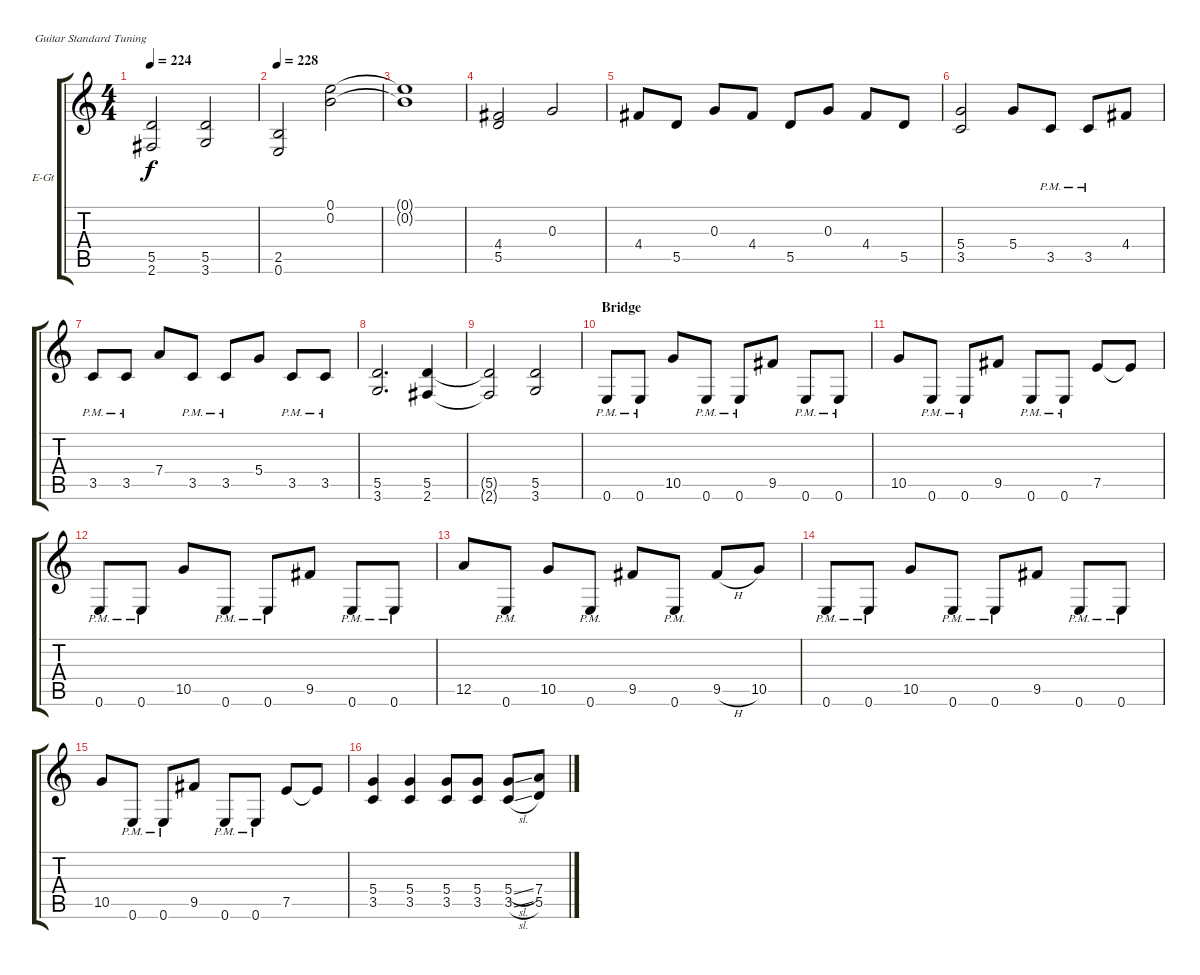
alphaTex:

\bracketExtendMode groupsimilarinstruments
\firstSystemTrackNameOrientation horizontal
\otherSystemsTrackNameOrientation horizontal
\track ("Electric Guitar 1" "E-Gt") {instrument distortionguitar}
\staff {score tabs}
\tuning (E4 B3 G3 D3 A2 E2)
\ts (4 4)
\tempo 224
\clef g2
\ks c
(5.5{t} 2.6{t}).2{dy f} (5.5 3.6).2 |
\tempo 228
(2.5 0.6).2 (0.1 0.2).2 |
(0.1{t} 0.2{t}).1 |
(4.4 5.5).2 0.3.2 |
4.4.8 5.5.8 0.3.8 4.4.8 5.5.8 0.3.8 4.4.8 5.5.8 |
(5.4 3.5).2 5.4.8 3.5{pm}.8 3.5{pm}.8 4.4.8 |
3.5{pm}.8 3.5{pm}.8 7.4.8 3.5{pm}.8 3.5{pm}.8 5.4.8 3.5{pm}.8 3.5{pm}.8 |
(5.5 3.6).2{d} (5.5 2.6).4 |
(5.5{t} 2.6{t}).2 (5.5 3.6).2 |
\section ("" "Bridge")
0.6{pm}.8 0.6{pm}.8 10.5.8 0.6{pm}.8 0.6{pm}.8 9.5.8 0.6{pm}.8 0.6{pm}.8 |
10.5.8 0.6{pm}.8 0.6{pm}.8 9.5.8 0.6{pm}.8 0.6{pm}.8 7.5.8 7.5{t}.8 |
0.6{pm}.8 0.6{pm}.8 10.5.8 0.6{pm}.8 0.6{pm}.8 9.5.8 0.6{pm}.8 0.6{pm}.8 |
12.5.8 0.6{pm}.8 10.5.8 0.6{pm}.8 9.5.8 0.6{pm}.8 9.5{h}.8 10.5.8 |
0.6{pm}.8 0.6{pm}.8 10.5.8 0.6{pm}.8 0.6{pm}.8 9.5.8 0.6{pm}.8 0.6{pm}.8 |
10.5.8 0.6{pm}.8 0.6{pm}.8 9.5.8 0.6{pm}.8 0.6{pm}.8 7.5.8 7.5{t}.8 |
(5.4 3.5).4 (5.4 3.5).4 (5.4 3.5).8 (5.4 3.5).8 (5.4{sl} 3.5{sl}).8 (7.4 5.5).8
